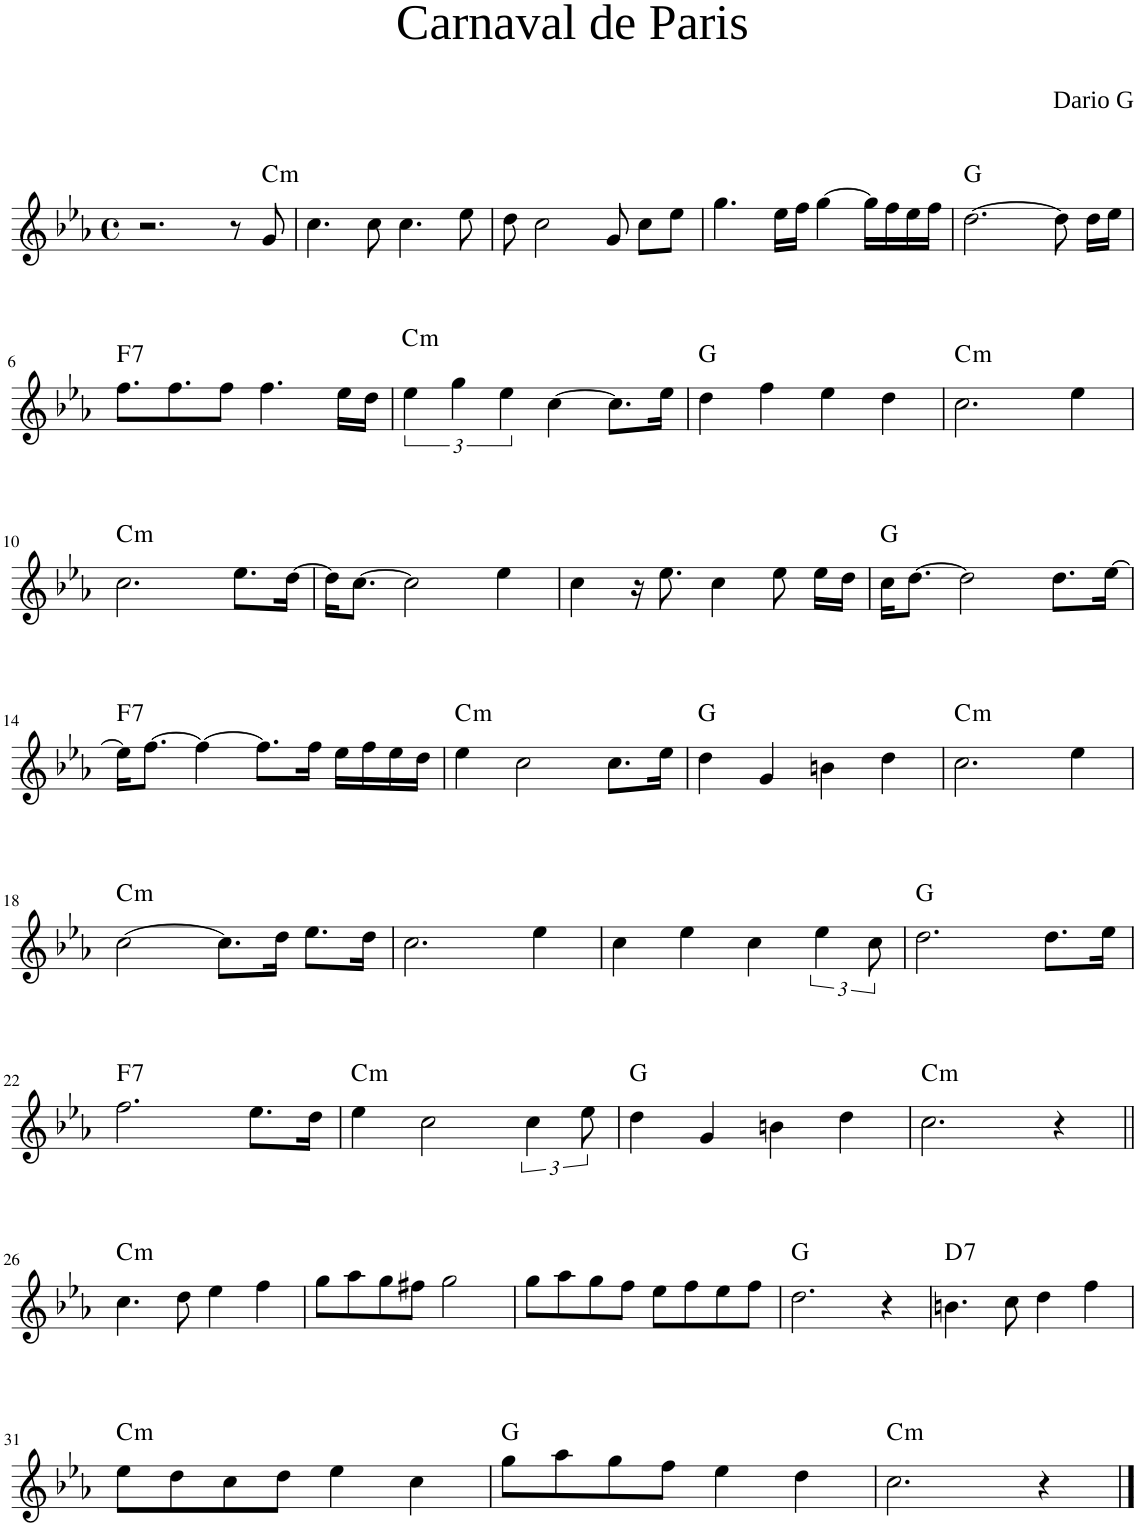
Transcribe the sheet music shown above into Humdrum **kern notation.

**kern	**harte
*part1	*part1
*staff1	*
*I"Piano	*
*I'Pno	*
*clefG2	*
*k[b-e-a-]	*
*M4/4	*
*met(c)	*
=1	=1
2.r	.
8r	.
!	!LO:H:kt=m
8g/	C:min
=2	=2
4.cc\	.
8cc\	.
4.cc\	.
8ee-\	.
=3	=3
8dd\	.
2cc\	.
8g/	.
8cc\L	.
8ee-\J	.
=4	=4
4.gg\	.
16ee-\LL	.
16ff\JJ	.
[4gg\	.
16gg\LL]	.
16ff\	.
16ee-\	.
16ff\JJ	.
=5	=5
!	!LO:H:kt=N.C.
[2.dd\	N
8dd\]	.
16dd\LL	.
16ee-\JJ	.
!!LO:LB:g=z
=6	=6
!	!LO:H:kt=7
8.ff\L	F:7
8.ff\	.
8ff\J	.
4.ff\	.
16ee-\LL	.
16dd\JJ	.
=7	=7
!	!LO:H:kt=m
6ee-\	C:min
6gg\	.
6ee-\	.
[4cc\	.
8.cc\L]	.
16ee-\Jk	.
=8	=8
!	!LO:H:kt=N.C.
4dd\	N
4ff\	.
4ee-\	.
4dd\	.
=9	=9
!	!LO:H:kt=m
2.cc\	C:min
4ee-\	.
!!LO:LB:g=z
=10	=10
!	!LO:H:kt=m
2.cc\	C:min
8.ee-\L	.
[16dd\Jk	.
=11	=11
16dd\KL]	.
[8.cc\J	.
2cc\]	.
4ee-\	.
=12	=12
4cc\	.
16r	.
8.ee-\	.
4cc\	.
8ee-\	.
16ee-\LL	.
16dd\JJ	.
=13	=13
!	!LO:H:kt=N.C.
16cc\KL	N
[8.dd\J	.
2dd\]	.
8.dd\L	.
[16ee-\Jk	.
!!LO:LB:g=z
=14	=14
!	!LO:H:kt=7
16ee-\KL]	F:7
[8.ff\J	.
4ff\_	.
8.ff\L]	.
16ff\Jk	.
16ee-\LL	.
16ff\	.
16ee-\	.
16dd\JJ	.
=15	=15
!	!LO:H:kt=m
4ee-\	C:min
2cc\	.
8.cc\L	.
16ee-\Jk	.
=16	=16
!	!LO:H:kt=N.C.
4dd\	N
4g/	.
4bn\	.
4dd\	.
=17	=17
!	!LO:H:kt=m
2.cc\	C:min
4ee-\	.
!!LO:LB:g=z
=18	=18
!	!LO:H:kt=m
[2cc\	C:min
8.cc\L]	.
16dd\Jk	.
8.ee-\L	.
16dd\Jk	.
=19	=19
2.cc\	.
4ee-\	.
=20	=20
4cc\	.
4ee-\	.
4cc\	.
6ee-\	.
12cc\	.
=21	=21
!	!LO:H:kt=N.C.
2.dd\	N
8.dd\L	.
16ee-\Jk	.
!!LO:LB:g=z
=22	=22
!	!LO:H:kt=7
2.ff\	F:7
8.ee-\L	.
16dd\Jk	.
=23	=23
!	!LO:H:kt=m
4ee-\	C:min
2cc\	.
6cc\	.
12ee-\	.
=24	=24
!	!LO:H:kt=N.C.
4dd\	N
4g/	.
4bn\	.
4dd\	.
=25	=25
!	!LO:H:kt=m
2.cc\	C:min
4r	.
!!LO:LB:g=z
=26||	=26||
!	!LO:H:kt=m
4.cc\	C:min
8dd\	.
4ee-\	.
4ff\	.
=27	=27
8gg\L	.
8aa-\	.
8gg\	.
8ff#X\J	.
2gg\	.
=28	=28
8gg\L	.
8aa-\	.
8gg\	.
8ff\J	.
8ee-\L	.
8ff\	.
8ee-\	.
8ff\J	.
=29	=29
!	!LO:H:kt=N.C.
2.dd\	N
4r	.
=30	=30
!	!LO:H:kt=7
4.bn\	D:7
8cc\	.
4dd\	.
4ff\	.
!!LO:LB:g=z
=31	=31
!	!LO:H:kt=m
8ee-\L	C:min
8dd\	.
8cc\	.
8dd\J	.
4ee-\	.
4cc\	.
=32	=32
!	!LO:H:kt=N.C.
8gg\L	N
8aa-\	.
8gg\	.
8ff\J	.
4ee-\	.
4dd\	.
=33	=33
!	!LO:H:kt=m
2.cc\	C:min
4r	.
==	==
*-	*-
